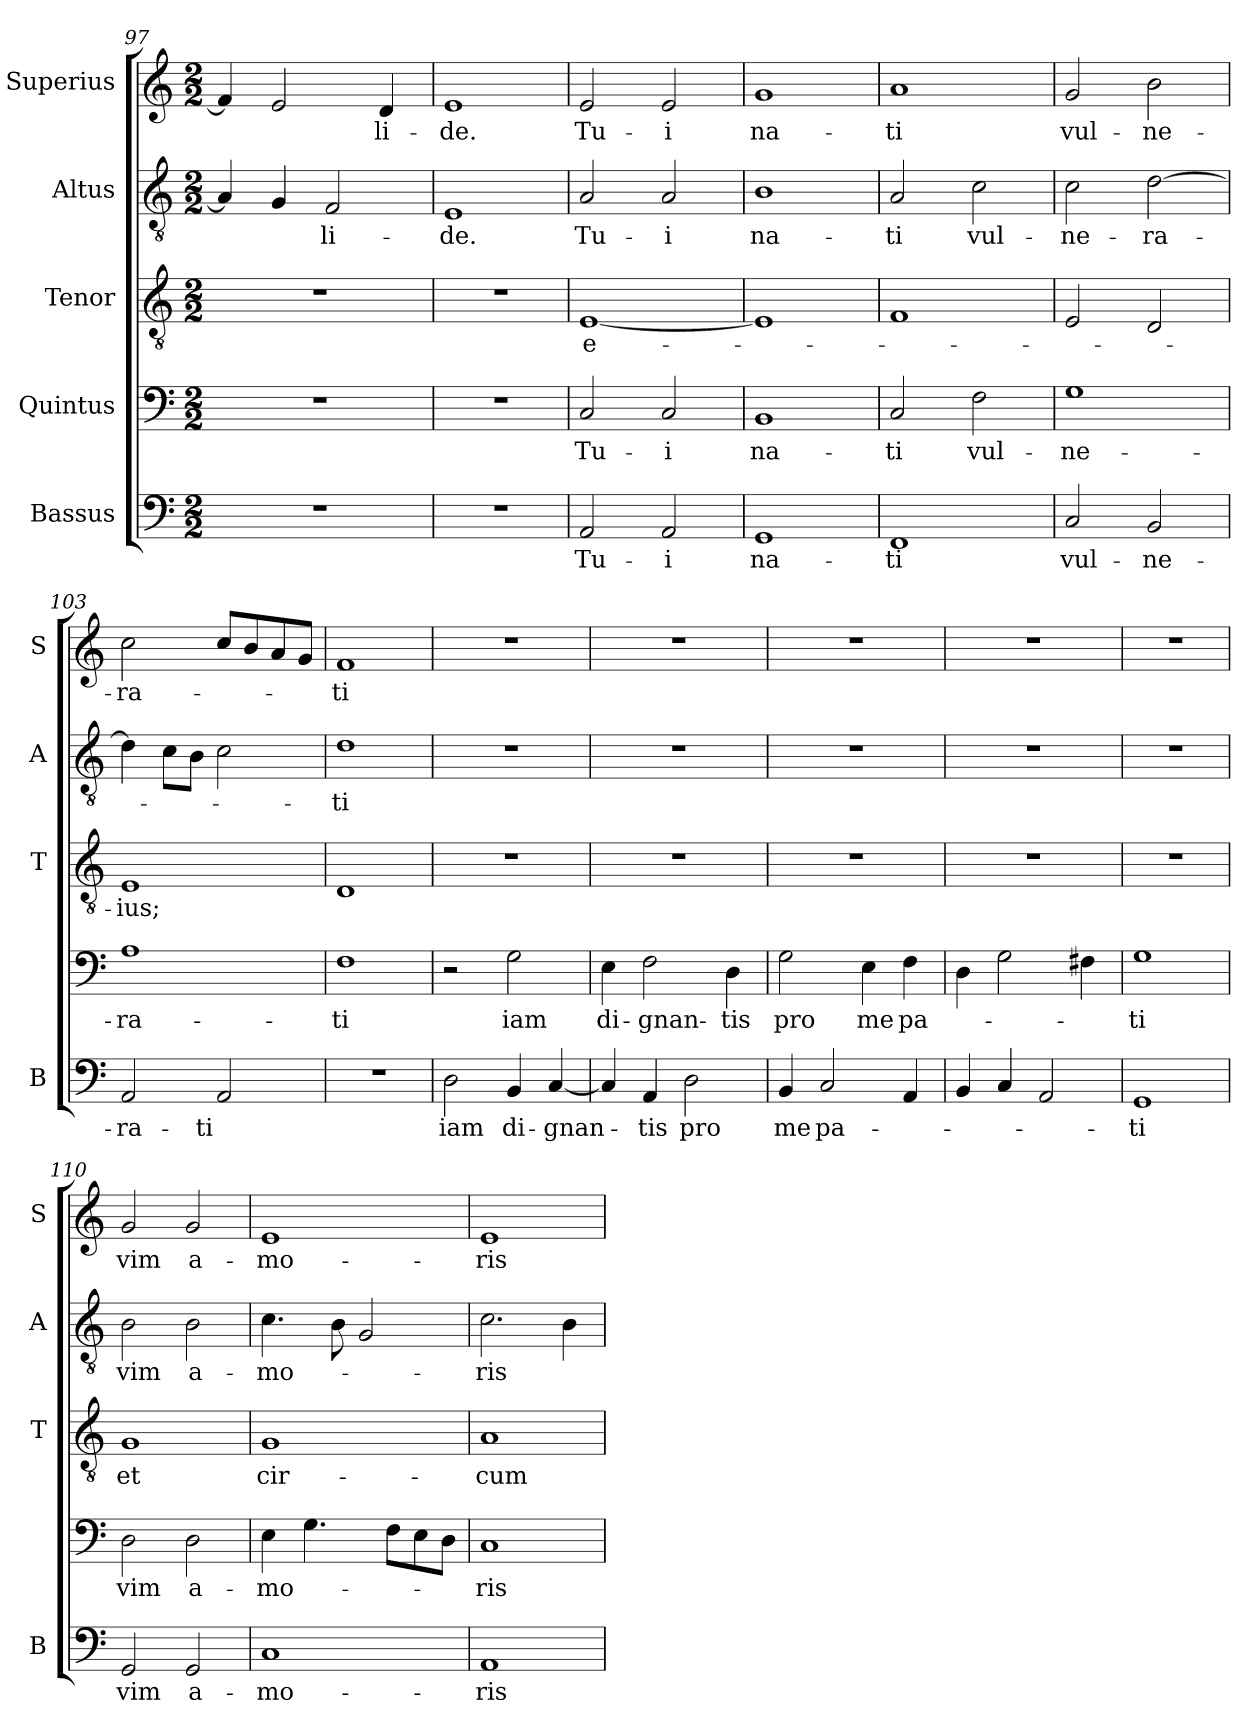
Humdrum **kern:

**kern	**text	**kern	**text	**kern	**text	**kern	**text	**kern	**text
*part5	*part5	*part4	*part4	*part3	*part3	*part2	*part2	*part1	*part1
*staff5	*staff5	*staff4	*staff4	*staff3	*staff3	*staff2	*staff2	*staff1	*staff1
*I"Bassus	*	*I"Quintus	*	*I"Tenor	*	*I"Altus	*	*I"Superius	*
*I'B	*	*	*	*I'T	*	*I'A	*	*I'S	*
*clefF4	*	*clefF4	*	*clefGv2	*	*clefGv2	*	*clefG2	*
*k[]	*	*k[]	*	*k[]	*	*k[]	*	*k[]	*
*M2/2	*	*M2/2	*	*M2/2	*	*M2/2	*	*M2/2	*
=97	=97	=97	=97	=97	=97	=97	=97	=97	=97
1r	.	1r	.	1r	.	4A]	.	4f]	.
.	.	.	.	.	.	4G	.	2e	.
.	.	.	.	.	.	2F	-li-	.	.
.	.	.	.	.	.	.	.	4d	-li-
=98	=98	=98	=98	=98	=98	=98	=98	=98	=98
1r	.	1r	.	1r	.	1E	-de.	1e	-de.
=99	=99	=99	=99	=99	=99	=99	=99	=99	=99
!	!LO:LY:i	!	!LO:LY:i	!	!	!	!	!	!
2AA	Tu-	2C	Tu-	[1E	e-	2A	Tu-	2e	Tu-
!	!LO:LY:i	!	!LO:LY:i	!	!	!	!	!	!
2AA	-i	2C	-i	.	.	2A	-i	2e	-i
=100	=100	=100	=100	=100	=100	=100	=100	=100	=100
!	!LO:LY:i	!	!LO:LY:i	!	!	!	!	!	!
1GG	na-	1BB	na-	1E]	.	1B	na-	1g	na-
=101	=101	=101	=101	=101	=101	=101	=101	=101	=101
!	!LO:LY:i	!	!LO:LY:i	!	!	!	!	!	!
1FF	-ti	2C	-ti	1F	.	2A	-ti	1a	-ti
!	!	!	!LO:LY:i	!	!	!	!	!	!
.	.	2F	vul-	.	.	2c	vul-	.	.
=102	=102	=102	=102	=102	=102	=102	=102	=102	=102
!	!LO:LY:i	!	!LO:LY:i	!	!	!	!	!	!
2C	vul-	1G	-ne-	2E	.	2c	-ne-	2g	vul-
!	!LO:LY:i	!	!	!	!	!	!	!	!
2BB	-ne-	.	.	2D	.	[2d	-ra-	2b	-ne-
=103	=103	=103	=103	=103	=103	=103	=103	=103	=103
!	!LO:LY:i	!	!LO:LY:i	!	!	!	!	!	!
2AA	-ra-	1A	-ra-	1E	-ius;	4d]	.	2cc	-ra-
.	.	.	.	.	.	8cL	.	.	.
.	.	.	.	.	.	8BJ	.	.	.
!	!LO:LY:i	!	!	!	!	!	!	!	!
2AA	-ti	.	.	.	.	2c	.	8ccL	.
.	.	.	.	.	.	.	.	8b	.
.	.	.	.	.	.	.	.	8a	.
.	.	.	.	.	.	.	.	8gJ	.
=104	=104	=104	=104	=104	=104	=104	=104	=104	=104
!	!	!	!LO:LY:i	!	!	!	!	!	!
1r	.	1F	-ti	1D	.	1d	-ti	1f	-ti
=105	=105	=105	=105	=105	=105	=105	=105	=105	=105
!	!LO:LY:i	!	!	!	!	!	!	!	!
2D	iam	2r	.	1r	.	1r	.	1r	.
!	!LO:LY:i	!	!LO:LY:i	!	!	!	!	!	!
4BB	di-	2G	iam	.	.	.	.	.	.
!	!LO:LY:i	!	!	!	!	!	!	!	!
[4C	-gnan-	.	.	.	.	.	.	.	.
=106	=106	=106	=106	=106	=106	=106	=106	=106	=106
!	!	!	!LO:LY:i	!	!	!	!	!	!
4C]	.	4E	di-	1r	.	1r	.	1r	.
!	!LO:LY:i	!	!LO:LY:i	!	!	!	!	!	!
4AA	-tis	2F	-gnan-	.	.	.	.	.	.
!	!LO:LY:i	!	!	!	!	!	!	!	!
2D	pro	.	.	.	.	.	.	.	.
!	!	!	!LO:LY:i	!	!	!	!	!	!
.	.	4D	-tis	.	.	.	.	.	.
=107	=107	=107	=107	=107	=107	=107	=107	=107	=107
!	!LO:LY:i	!	!LO:LY:i	!	!	!	!	!	!
4BB	me	2G	pro	1r	.	1r	.	1r	.
!	!LO:LY:i	!	!	!	!	!	!	!	!
2C	pa-	.	.	.	.	.	.	.	.
!	!	!	!LO:LY:i	!	!	!	!	!	!
.	.	4E	me	.	.	.	.	.	.
!	!	!	!LO:LY:i	!	!	!	!	!	!
4AA	.	4F	pa-	.	.	.	.	.	.
=108	=108	=108	=108	=108	=108	=108	=108	=108	=108
4BB	.	4D	.	1r	.	1r	.	1r	.
4C	.	2G	.	.	.	.	.	.	.
2AA	.	.	.	.	.	.	.	.	.
.	.	4F#X	.	.	.	.	.	.	.
=109	=109	=109	=109	=109	=109	=109	=109	=109	=109
!	!LO:LY:i	!	!LO:LY:i	!	!	!	!	!	!
1GG	-ti	1G	-ti	1r	.	1r	.	1r	.
=110	=110	=110	=110	=110	=110	=110	=110	=110	=110
!	!LO:LY:i	!	!LO:LY:i	!	!	!	!	!	!
2GG	vim	2D	vim	1G	et	2B	vim	2g	vim
!	!LO:LY:i	!	!LO:LY:i	!	!	!	!	!	!
2GG	a-	2D	a-	.	.	2B	a-	2g	a-
=111	=111	=111	=111	=111	=111	=111	=111	=111	=111
!	!LO:LY:i	!	!LO:LY:i	!	!	!	!	!	!
1C	-mo-	4E	-mo-	1G	cir-	4.c	-mo-	1e	-mo-
.	.	4.G	.	.	.	.	.	.	.
.	.	.	.	.	.	8B	.	.	.
.	.	.	.	.	.	2G	.	.	.
.	.	8FL	.	.	.	.	.	.	.
.	.	8E	.	.	.	.	.	.	.
.	.	8DJ	.	.	.	.	.	.	.
=112	=112	=112	=112	=112	=112	=112	=112	=112	=112
!	!LO:LY:i	!	!LO:LY:i	!	!	!	!	!	!
1AA	-ris	1C	-ris	1A	-cum-	2.c	-ris	1e	-ris
.	.	.	.	.	.	4B	.	.	.
=	=	=	=	=	=	=	=	=	=
*-	*-	*-	*-	*-	*-	*-	*-	*-	*-
